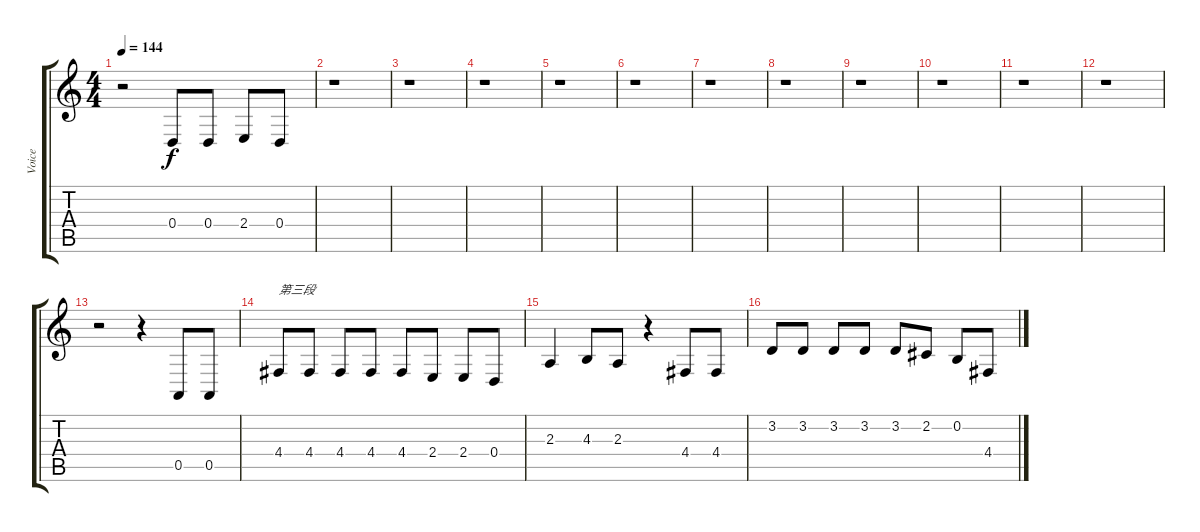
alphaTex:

\track ("Voice" "Voice") {instrument altosax}
\staff {score tabs}
\tuning (E4 B3 G3 D3 A2 E2) {hide}
\ts (4 4)
\tempo 144
\clef g2
\ks c
r.2{dy f} 0.4.8 0.4.8 2.4.8 0.4.8 |
r.1 |
r.1 |
r.1 |
r.1 |
r.1 |
r.1 |
r.1 |
r.1 |
r.1 |
r.1 |
r.1 |
r.2 r.4 0.5.8 0.5.8 |
4.4.8{txt "第三段"} 4.4.8 4.4.8 4.4.8 4.4.8 2.4.8 2.4.8 0.4.8 |
2.3.4 4.3.8 2.3.8 r.4 4.4.8 4.4.8 |
3.2.8 3.2.8 3.2.8 3.2.8 3.2.8 2.2.8 0.2.8 4.4.8
